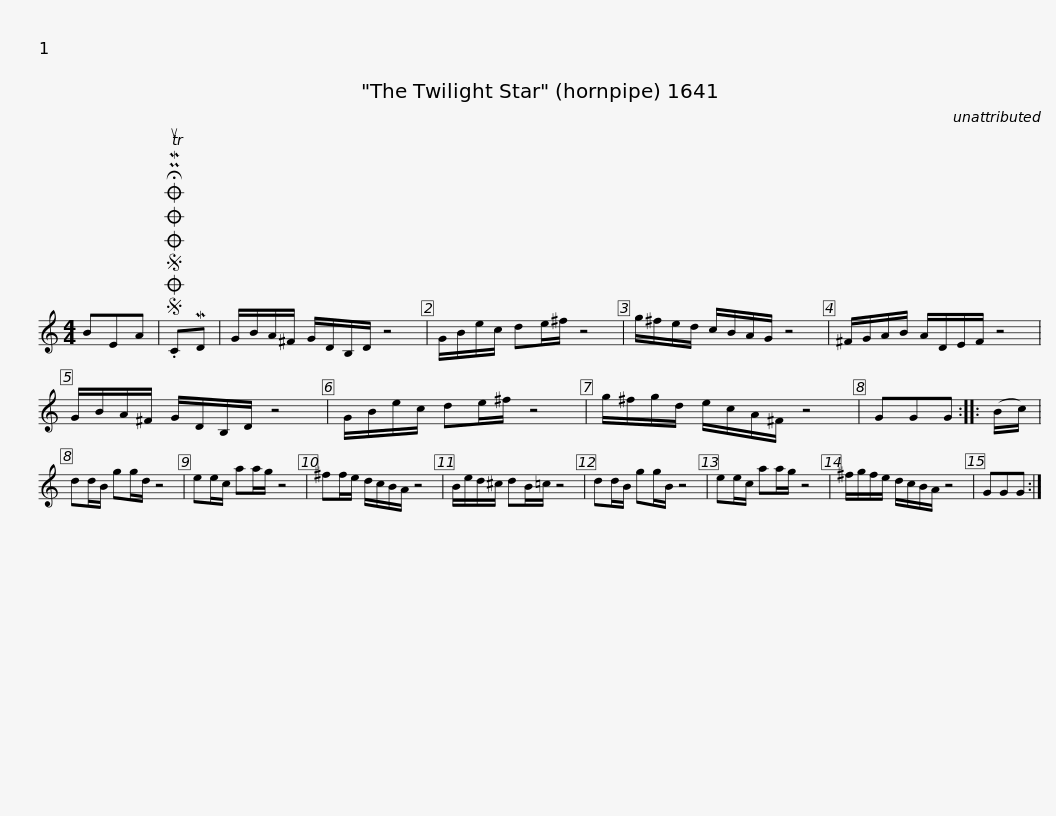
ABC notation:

X:1
L:1/8
M:4/4
I:linebreak $
K:C
V:1 treble
V:1
 BEA |SOSOOO .!fermata!PMTuCMD | G/B/A/^F/ G/D/B,/D/ z4 | G/B/e/c/ de/^f/ z4 | g/^f/e/d/ c/B/A/G/ z4 | %5
 ^F/G/A/B/ A/D/E/F/ z4 |$ G/B/A/^F/ G/D/B,/D/ z4 | G/B/e/c/ de/^f/ z4 | g/^f/g/d/ e/c/A/^F/ z4 | GGG :: %10
 (B/c/) | dd/B/ gg/d/ z4 |$ ee/c/ aa/g/ z4 | ^ff/e/ d/c/B/A/ z4 | B/e/d/^c/ dB/=c/ z4 | %15
 dd/B/ gg/B/ z4 | ee/c/ aa/g/ z4 |$ ^f/g/f/e/ d/c/B/A/ z4 | GGG :| %19
